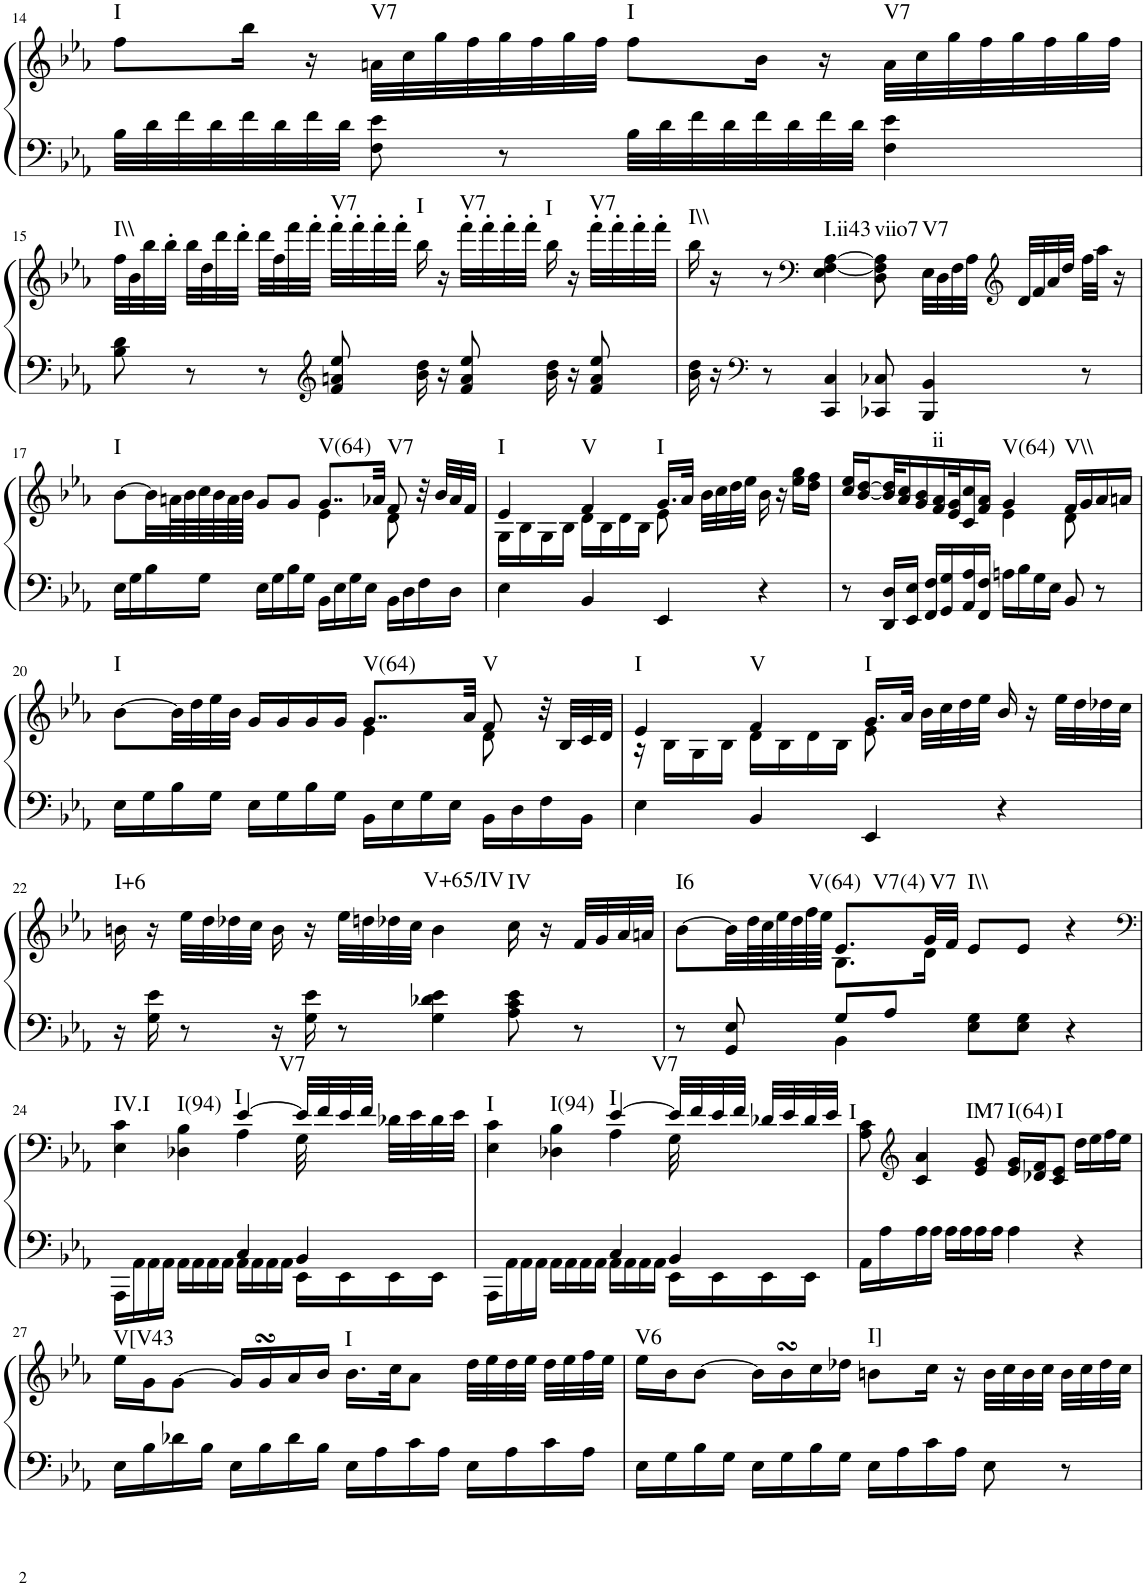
**kern	**kern	**harte
*part1	*part1	*part1
*staff2	*staff1	*
*I"Piano	*	*
*I'Pno.	*	*
!!LO:PB:g=z
*clefF4	*clefG2	*
*k[b-e-a-]	*k[b-e-a-]	*
*M4/4	*M4/4	*
*met(c)	*met(c)	*
=14	=14	=14
!	!	!LO:H:kt=I
32B-\LLL	8ff\L	N
32d\	.	.
32f\	.	.
32d\	.	.
32f\	16bb-\Jk	.
32d\	.	.
32f\	16r	.
32d\JJJ	.	.
!	!	!LO:H:kt=V7
8F\ 8e-\	32an\LLL	N
.	32cc\	.
.	32gg\	.
.	32ff\	.
8r	32gg\	.
.	32ff\	.
.	32gg\	.
.	32ff\JJJ	.
!	!	!LO:H:kt=I
32B-\LLL	8ff\L	N
32d\	.	.
32f\	.	.
32d\	.	.
32f\	16b-\Jk	.
32d\	.	.
32f\	16r	.
32d\JJJ	.	.
!	!	!LO:H:kt=V7
4F\ 4e-\	32a\LLL	N
.	32cc\	.
.	32gg\	.
.	32ff\	.
.	32gg\	.
.	32ff\	.
.	32gg\	.
.	32ff\JJJ	.
!!LO:LB:g=z
=15	=15	=15
!	!	!LO:H:kt=I\\
8B-\ 8d\	32ff\LLL	N
.	32b-\	.
.	32bb-\	.
.	32bb-'\JJJ	.
8r	32bb-\LLL	.
.	32dd\	.
.	32ddd\	.
.	32ddd'\JJJ	.
8r	32ddd\LLL	.
.	32ff\	.
.	32fff\	.
.	32fff'\JJJ	.
*clefG2	*	*
!	!	!LO:H:kt=V7
8f/ 8an/ 8ee-/	32fff'\LLL	N
.	32fff'\	.
.	32fff'\	.
.	32fff'\JJJ	.
!	!	!LO:H:kt=I
16b-\ 16dd\	16bb-\	N
16r	16r	.
!	!	!LO:H:kt=V7
8f/ 8a/ 8ee-/	32fff'\LLL	N
.	32fff'\	.
.	32fff'\	.
.	32fff'\JJJ	.
!	!	!LO:H:kt=I
16b-\ 16dd\	16bb-\	N
16r	16r	.
!	!	!LO:H:kt=V7
8f/ 8a/ 8ee-/	32fff'\LLL	N
.	32fff'\	.
.	32fff'\	.
.	32fff'\JJJ	.
=16	=16	=16
!	!	!LO:H:kt=I\\
16b-\ 16dd\	16bb-\	N
16r	16r	.
*clefF4	*	*
8r	8r	.
*	*clefF4	*
!	!	!LO:H:kt=I.ii43
4CC/ 4C/	4E-\ [4F\ [4A-\	N
!	!	!LO:H:kt=viio7
8CC-X/ 8C-X/	8D\ 8F\] 8A-\]	N
!	!	!LO:H:kt=V7
4BBB-/ 4BB-/	32E-\LLL	N
.	32D\	.
.	32F\	.
.	32A-\JJJ	.
*	*clefG2	*
.	32d/LLL	.
.	32f/	.
.	32a-/	.
.	32dd/JJJ	.
8r	32ff\LLL	.
.	32aa-\JJJ	.
.	16r	.
!!LO:LB:g=z
=17	=17	=17
*	*^	*
!	!	!	!LO:H:kt=I
16E-\LL	[8b-\L	2ryy	N
16G\	.	.	.
16B-\	32b-\LL]	.	.
.	64an\L	.	.
.	64b-\	.	.
16G\JJ	64cc\	.	.
.	64b-\	.	.
.	64a\	.	.
.	64b-\JJJJ	.	.
16E-\LL	8g/L	.	.
16G\	.	.	.
16B-\	8g/J	.	.
16G\JJ	.	.	.
!	!	!	!LO:H:kt=V(64)
16BB-\LL	8..g/L	4e-\	N
16E-\	.	.	.
16G\	.	.	.
16E-\JJ	.	.	.
.	32a-X/Jkk	.	.
!	!	!	!LO:H:kt=V7
16BB-\LL	8f/	8d\	N
16D\	.	.	.
16F\	32r	8ryy	.
.	32b-/LLL	.	.
16D\JJ	32a-/	.	.
.	32f/JJJ	.	.
=18	=18	=18	=18
!	!	!	!LO:H:kt=I
4E-\	4e-/	16G\LL	N
.	.	16B-\	.
.	.	16G\	.
.	.	16B-\JJ	.
!	!	!	!LO:H:kt=V
4BB-/	4f/	16d\LL	N
.	.	16B-\	.
.	.	16d\	.
.	.	16B-\JJ	.
!	!	!	!LO:H:kt=I
4EE-/	16.g/LL	8e-\	N
.	32a-/JJk	.	.
.	32b-\LLL	8ryy	.
.	32cc\	.	.
.	32dd\	.	.
.	32ee-\JJJ	.	.
4r	16b-\	4ryy	.
.	16r	.	.
.	16ee-\ 16gg\LL	.	.
.	16dd\ 16ff\JJ	.	.
=19	=19	=19	=19
8r	16cc/ 16ee-/LL	2ryy	.
.	[16b-/ [16dd/	.	.
16DD/ 16D/LL	32b-/] 32dd/]K	.	.
.	16a-/ 16cc/	.	.
16EE-/ 16E-/JJ	.	.	.
.	16g/ 16b-/	.	.
16FF/ 16F/LL	.	.	.
!	!	!	!LO:H:kt=ii
.	16f/ 16a-/	.	N
16GG/ 16G/	.	.	.
.	32e-/ 32g/K	.	.
16AA-/ 16A-/	16c/ 16cc/	.	.
16FF/ 16F/JJ	16f/ 16a-/JJ	.	.
!	!	!	!LO:H:kt=V(64)
16An\LL	4g/	4e-\	N
16B-\	.	.	.
16G\	.	.	.
16E-\JJ	.	.	.
!	!	!	!LO:H:kt=V\\
8BB-/	16f/LL	8d\	N
.	16g/	.	.
8r	16a-/	8ryy	.
.	16an/JJ	.	.
!!LO:LB:g=z	!!
=20	=20	=20	=20
!	!	!	!LO:H:kt=I
16E-\LL	[8b-\L	2ryy	N
16G\	.	.	.
16B-\	32b-\LL]	.	.
.	32dd\	.	.
16G\JJ	32ee-\	.	.
.	32b-\JJJ	.	.
16E-\LL	16g/LL	.	.
16G\	16g/	.	.
16B-\	16g/	.	.
16G\JJ	16g/JJ	.	.
!	!	!	!LO:H:kt=V(64)
16BB-\LL	8..g/L	4e-\	N
16E-\	.	.	.
16G\	.	.	.
16E-\JJ	.	.	.
.	32a-/Jkk	.	.
!	!	!	!LO:H:kt=V
16BB-\LL	8f/	8d\	N
16D\	.	.	.
16F\	32r	8ryy	.
.	32B-/LLL	.	.
16BB-\JJ	32c/	.	.
.	32d/JJJ	.	.
=21	=21	=21	=21
!	!	!	!LO:H:kt=I
4E-\	4e-/	16r	N
.	.	16B-\LL	.
.	.	16G\	.
.	.	16B-\JJ	.
!	!	!	!LO:H:kt=V
4BB-/	4f/	16d\LL	N
.	.	16B-\	.
.	.	16d\	.
.	.	16B-\JJ	.
!	!	!	!LO:H:kt=I
4EE-/	16.g/LL	8e-\	N
.	32a-/JJk	.	.
.	32b-\LLL	8ryy	.
.	32cc\	.	.
.	32dd\	.	.
.	32ee-\JJJ	.	.
4r	16b-/	4ryy	.
.	16r	.	.
.	32ee-\LLL	.	.
.	32dd\	.	.
.	32dd-X\	.	.
.	32cc\JJJ	.	.
*	*v	*v	*
!!LO:LB:g=z
=22	=22	=22
!	!	!LO:H:kt=I+6
16r	16bn\	N
16G\ 16e-\	16r	.
8r	32ee-\LLL	.
.	32dd\	.
.	32dd-X\	.
.	32cc\JJJ	.
16r	16b\	.
16G\ 16e-\	16r	.
8r	32ee-\LLL	.
.	32ddn\	.
.	32dd-X\	.
.	32cc\JJJ	.
!	!	!LO:H:kt=V+65/IV
4G\ 4d-X\ 4e-\	4b\	N
!	!	!LO:H:kt=IV
8A-\ 8c\ 8e-\	16cc\	N
.	16r	.
8r	32f/LLL	.
.	32g/	.
.	32a-/	.
.	32an/JJJ	.
=23	=23	=23
*^	*^	*
!	!	!	!	!LO:H:kt=I6
8r	4ryy	[8b-\L	4ryy	N
8GG/ 8E-/	.	32b-\LL]	.	.
.	.	64dd\L	.	.
.	.	64cc\	.	.
.	.	64ee-\	.	.
.	.	64dd\	.	.
.	.	64ff\	.	.
.	.	64ee-\JJJJ	.	.
!	!	!	!	!LO:H:n=1:kt=V(64)
!	!	!	!	!LO:H:n=2:kt=V7(4)
8G/L	4BB-\	8.e-/L	8.B-\L	N N
8A-/J	.	.	.	.
!	!	!	!	!LO:H:kt=V7
.	.	32g/LL	16d\Jk	N
.	.	32f/JJJ	.	.
!	!	!	!	!LO:H:kt=I\\
8E-\ 8G\L	2ryy	8e-/L	2ryy	N
8E-\ 8G\J	.	8e-/J	.	.
4r	.	4r	.	.
!!LO:LB:g=z	!!
=24	=24	=24	=24	=24
*	*	*clefF4	*	*
!	!	!	!	!LO:H:kt=IV.I
2ryy	16AAA-\LL	4E-\ 4c\	2ryy	N
.	16AA-\	.	.	.
.	16AA-\	.	.	.
.	16AA-\JJ	.	.	.
!	!	!	!	!LO:H:kt=I(94)
.	16AA-\LL	4D-X\ 4B-\	.	N
.	16AA-\	.	.	.
.	16AA-\	.	.	.
.	16AA-\JJ	.	.	.
!	!	!	!	!LO:H:kt=I
4C/	16AA-\LL	[4e-/	4A-\	N
.	16AA-\	.	.	.
.	16AA-\	.	.	.
.	16AA-\JJ	.	.	.
!	!	!	!	!LO:H:kt=V7
4BB-/	16EE-\LL	32e-/LLL]	32G\	N
.	.	32f/	32ryy	.
.	16EE-\	32e-/	16ryy	.
.	.	32f/JJJ	.	.
.	16EE-\	32d-X\LLL	8ryy	.
.	.	32e-\	.	.
.	16EE-\JJ	32d-\	.	.
.	.	32e-\JJJ	.	.
=25	=25	=25	=25	=25
!	!	!	!	!LO:H:kt=I
2ryy	16AAA-\LL	4E-\ 4c\	2ryy	N
.	16AA-\	.	.	.
.	16AA-\	.	.	.
.	16AA-\JJ	.	.	.
!	!	!	!	!LO:H:kt=I(94)
.	16AA-\LL	4D-X\ 4B-\	.	N
.	16AA-\	.	.	.
.	16AA-\	.	.	.
.	16AA-\JJ	.	.	.
!	!	!	!	!LO:H:kt=I
4C/	16AA-\LL	[4e-/	4A-\	N
.	16AA-\	.	.	.
.	16AA-\	.	.	.
.	16AA-\JJ	.	.	.
!	!	!	!	!LO:H:kt=V7
4BB-/	16EE-\LL	32e-/LLL]	32G\	N
.	.	32f/	32ryy	.
.	16EE-\	32e-/	16ryy	.
.	.	32f/JJJ	.	.
.	16EE-\	32d-X/LLL	8ryy	.
.	.	32e-/	.	.
.	16EE-\JJ	32d-/	.	.
.	.	32e-/JJJ	.	.
*v	*v	*	*	*
*	*v	*v	*
=26	=26	=26
!	!	!LO:H:kt=I
16AA-\LL	8A-\ 8c\	N
16A-\	.	.
*	*clefG2	*
16A-\	4c/ 4a-/	.
16A-\JJ	.	.
16A-\LL	.	.
16A-\	.	.
!	!	!LO:H:kt=IM7
16A-\	8e-/ 8g/	N
16A-\JJ	.	.
!	!	!LO:H:kt=I(64)
4A-\	16e-/ 16g/LL	N
.	16d-X/ 16f/J	.
!	!	!LO:H:kt=I
.	8c/ 8e-/J	N
4r	16dd\LL	.
.	16ee-\	.
.	16ff\	.
.	16ee-\JJ	.
!!LO:LB:g=z
=27	=27	=27
!	!	!LO:H:kt=V[V43
16E-\LL	16ee-\LL	N
16B-\	16g\J	.
16d-X\	[8g\J	.
16B-\JJ	.	.
16E-\LL	16g/LL]	.
16B-\	16gsSsS/	.
16d-\	16a-/	.
16B-\JJ	16b-/JJ	.
!	!	!LO:H:kt=I
16E-\LL	16.b-\LL	N
16A-\	.	.
.	32cc\JK	.
16c\	8a-\J	.
16A-\JJ	.	.
16E-\LL	32dd\LLL	.
.	32ee-\	.
16A-\	32dd\	.
.	32ee-\JJJ	.
16c\	32dd\LLL	.
.	32ee-\	.
16A-\JJ	32ff\	.
.	32ee-\JJJ	.
=28	=28	=28
!	!	!LO:H:kt=V6
16E-\LL	16ee-\LL	N
16G\	16b-\J	.
16B-\	[8b-\J	.
16G\JJ	.	.
16E-\LL	16b-\LL]	.
16G\	16b-sSSS\	.
16B-\	16cc\	.
16G\JJ	16dd-X\JJ	.
!	!	!LO:H:kt=I]
16E-\LL	8bn\L	N
16A-\	.	.
16c\	16cc\Jk	.
16A-\JJ	16r	.
8E-\	32b\LLL	.
.	32cc\	.
.	32b\	.
.	32cc\JJJ	.
8r	32b\LLL	.
.	32cc\	.
.	32dd-\	.
.	32cc\JJJ	.
=	=	=
*-	*-	*-
